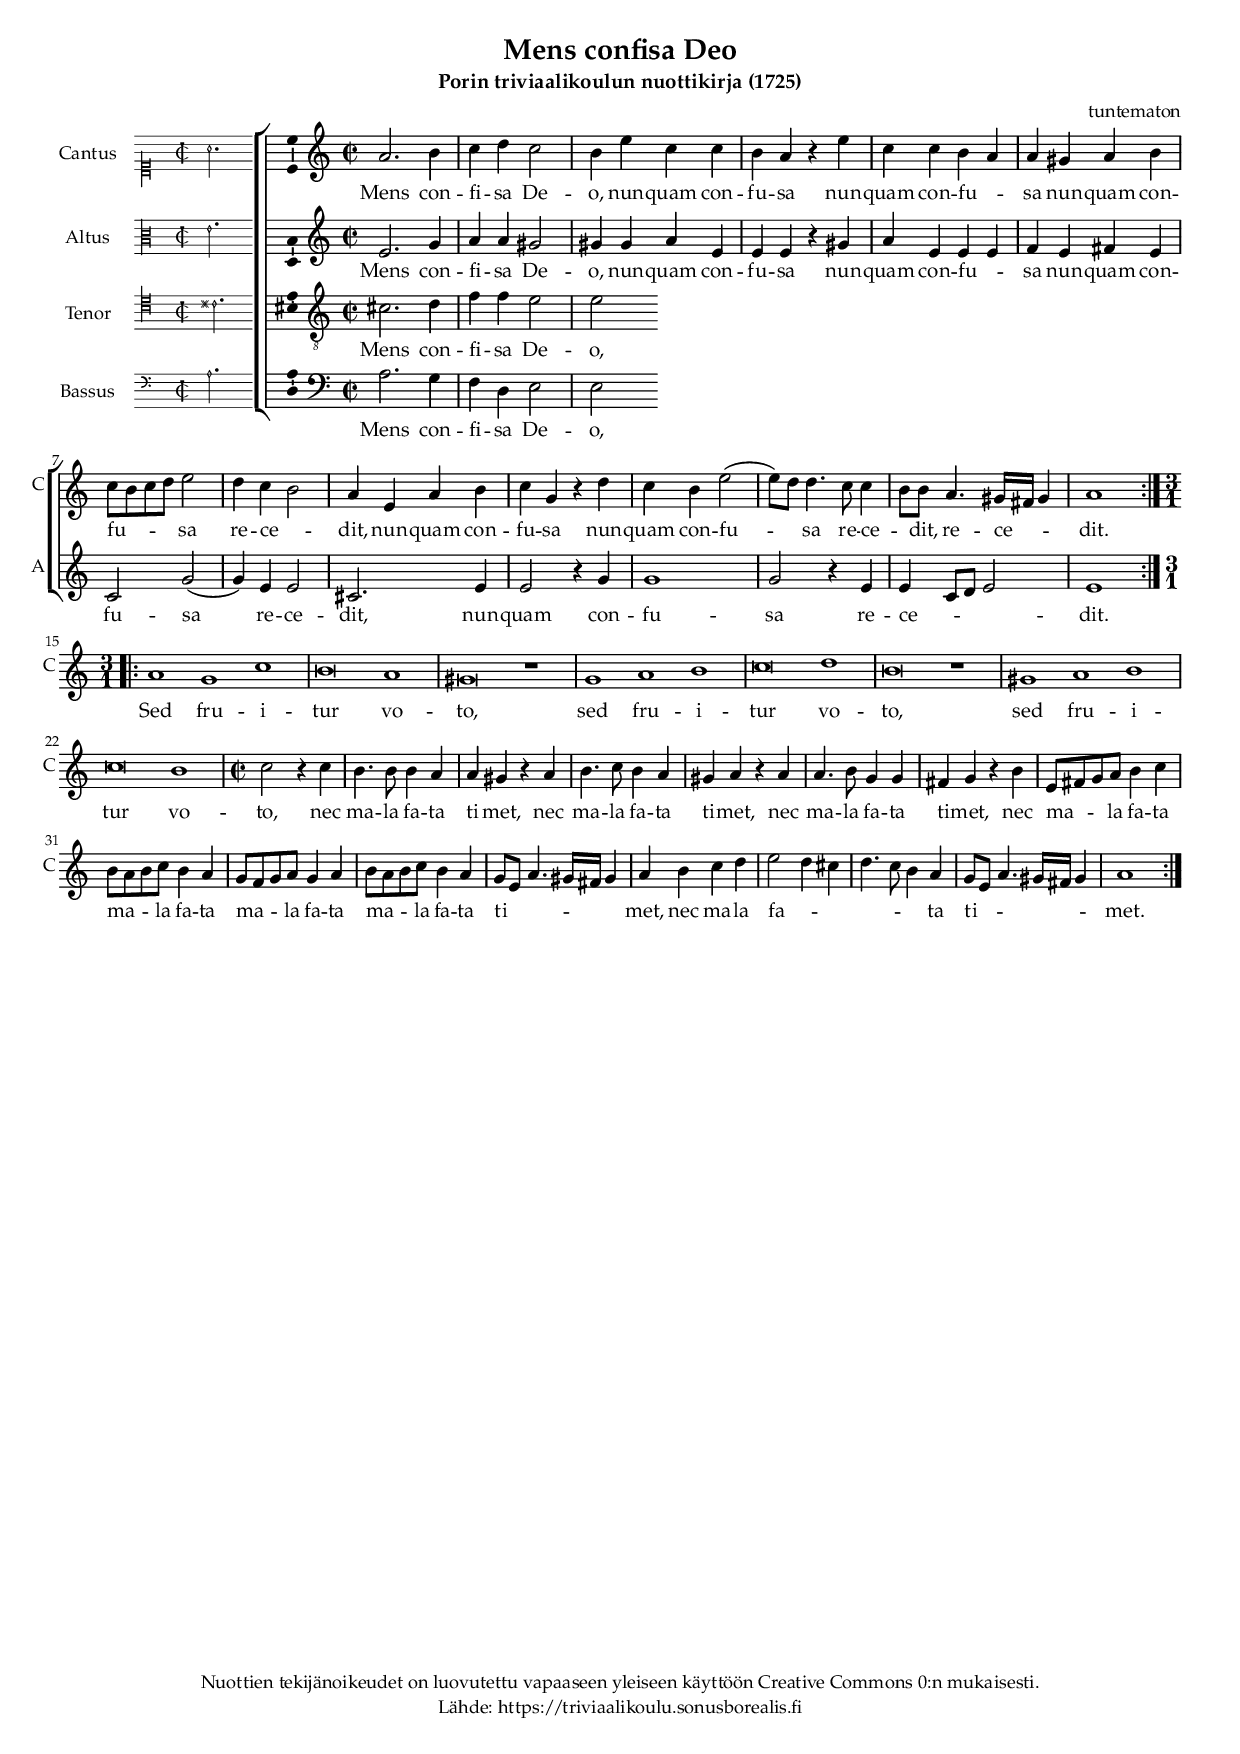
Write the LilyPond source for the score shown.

\version "2.20.0"
\include "suomi.ly"

#(set-global-staff-size 16)

globalkey = {
	\key c \major
}

globaltime = {
	\time 2/2
}

globaltempo = {
	\tempo 4 = 100
}

global = {
%  \numericTimeSignature
  \globaltime
%	\set Timing.measureLength = #(ly:make-moment 4/2)
%  \autoBeamOff
  \globalkey
  \set Staff.midiInstrument = #"voice oohs"
}


SopranoMusic = \relative c'' {
	\set Staff.instrumentName = #"Cantus"
	\set Staff.shortInstrumentName = "C"

	\incipit { \clef "mensural-c1" \globalkey \globaltime a'2. }

  \repeat volta 2 {
		a2. h4 | c d c2 | h4 e c c | h a r e' | c c h a |
		a gis a h | c8 h c d e2 | d4 c h2 | a4 e a h | c g r d' |
		c h e2( | e8) d d4. c8 c4 | h8 h a4. gis16 fis gis4 | a1 |
	}
% p2
	\repeat volta 2 {
		\time 3/1 a1 g c | h\breve a1 | gis\breve r1 | g a h | c\breve d1 | h\breve r1 |
		gis a h | c\breve h1 |
		\time 2/2 c2 r4 c | h4. h8 h4 a | a gis r a |
		h4. c8 h4 a | gis a r a | a4. h8 g4 g | fis g r h | e,8 fis g a h4 c |
% p3
		h8 a h c h4 a | g8 f g a g4 a | h8 a h c h4 a | g8 e a4. gis16 fis16 gis4 |
		a h c d | e2 d4 cis | d4. c8 h4 a | g8 e a4. gis16 fis gis4 | a1
	}
}

stanzaOneLyrics = \lyricmode {
	Mens con -- fi -- sa De -- o,
  nun -- quam con -- fu -- sa 
  nun -- quam con -- fu -- _ sa 
  nun -- quam con -- fu -- _ _ _ sa 
  re -- ce -- _ dit,
  nun -- quam con -- fu -- sa 
  nun -- quam con -- fu -- _ sa 
  re -- ce -- _ dit,
  re -- ce -- _ _ dit.
  Sed fru -- i -- tur vo -- to,
  sed fru -- i -- tur vo -- to,
  sed fru -- i -- tur vo -- to,
  nec ma -- la fa -- ta ti -- met,
  nec ma -- la fa -- ta ti -- met,
  nec ma -- la fa -- ta ti -- met,
  nec ma -- _ _ la fa -- ta
  ma -- _ _ la fa -- ta
  ma -- _ _ la fa -- ta
  ma -- _ _ la fa -- ta
  ti -- _ _ _ _ _ met,
  nec ma -- la fa -- _ _ _ _ _ ta
  ti -- _ _ _ _ _ met.
}

AltoMusic = \relative c' {
	\set Staff.instrumentName = #"Altus"
	\set Staff.shortInstrumentName = "A"

	\incipit { \clef "mensural-c3" \globalkey \globaltime e'2. }

  \repeat volta 2 {
		e2. g4 | a a gis2 | gis4 gis a e | e e r gis | a e e e |
		f e fis e | c2 g'( | g4) e e2 | cis2. e4 | e2 r4 g |
		g1 | g2 r4 e | e c8 d e2 | e1
	}
}

stanzaOneLyricsAlto = \lyricmode {
	Mens con -- fi -- sa De -- o,
  nun -- quam con -- fu -- sa 
  nun -- quam con -- fu -- _ sa 
  nun -- quam con -- fu -- sa 
  re -- ce -- dit,
  nun -- quam con -- fu -- sa 
  re -- ce -- _ _ _ dit.
  Sed fru -- i -- tur vo -- to,
  sed fru -- i -- tur vo -- to,
  sed fru -- i -- tur vo -- to,
  nec ma -- la fa -- ta ti -- met,
  nec ma -- la fa -- ta ti -- met,
  nec ma -- la fa -- ta ti -- met,
  nec ma -- _ _ la fa -- ta
  ma -- _ _ la fa -- ta
  ma -- _ _ la fa -- ta
  ma -- _ _ la fa -- ta
  ti -- _ _ _ _ _ met,
  nec ma -- la fa -- _ _ _ _ _ ta
  ti -- _ _ _ _ _ met.
}


TenoreMusic = \relative c' {
	\set Staff.instrumentName = #"Tenor"
	\set Staff.shortInstrumentName = "T"

	\incipit { \clef "mensural-c4" \globalkey \globaltime cis'2. }

	\clef "treble_8"
	cis2. d4 | f f e2 | e2
%  \time 4/2
%  \once \override Staff.TimeSignature.break-visibility = ##(#t #f #t)
%  g\breve\fermata
}

BassMusic = \relative c' {
	\set Staff.instrumentName = #"Bassus"
	\set Staff.shortInstrumentName = "B"

	\incipit { \clef "mensural-f" \globalkey \globaltime a2. }

	\clef bass
	a2. g4 | f d e2 | e2 
%  \time 4/2
%  \once \override Staff.TimeSignature.break-visibility = ##(#t #f #t)
%  g,\breve\fermata
}

\include "mens-confisa-deo.header.ily"


\score {
  \new ChoirStaff <<
    \new Staff <<
      \new Voice = "Soprano" {
		    \global
        \SopranoMusic
      }
     \new Lyrics \lyricsto "Soprano" {
       \stanzaOneLyrics
     }
    >>
    \new Staff <<
      \new Voice = "Alto" {
        \global
        \AltoMusic
      }
     \new Lyrics \lyricsto "Alto" {
       \stanzaOneLyricsAlto
     }
    >>
    \new Staff <<
      \new Voice = "Tenore" {
        \global
        \TenoreMusic
      }
      \new Lyrics \lyricsto "Tenore" {
       \stanzaOneLyrics
      }
    >>
    \new Staff <<
      \new Voice = "Bass" {
        \global
        \BassMusic
      }
      \new Lyrics \lyricsto "Bass" {
       \stanzaOneLyrics
      }
    >>
  >>
  \midi {
    \tempo 4 = 100
  }
  \layout {
    \context {
      \Voice
      \consists "Ambitus_engraver"
    }
    indent = 3.5\cm
    incipit-width = 2\cm
    \context {
     \Staff \RemoveEmptyStaves
   }
    \context {
     \Score
     \override VerticalAxisGroup.remove-first = ##t
    }
  }
}
